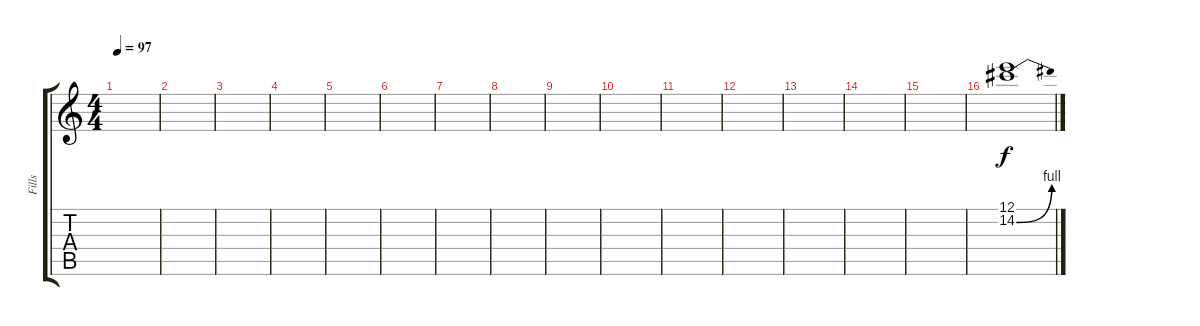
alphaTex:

\track ("Fills" "Fills") {instrument distortionguitar}
\staff {score tabs}
\tuning (E4 B3 G3 D3 A2 E2) {hide}
\ts (4 4)
\tempo 97
\clef g2
\ks c
|
|
|
|
|
|
|
|
|
|
|
|
|
|
|
(12.1 14.2{be (bend 0 0 60 4)}).1{volume 16}
